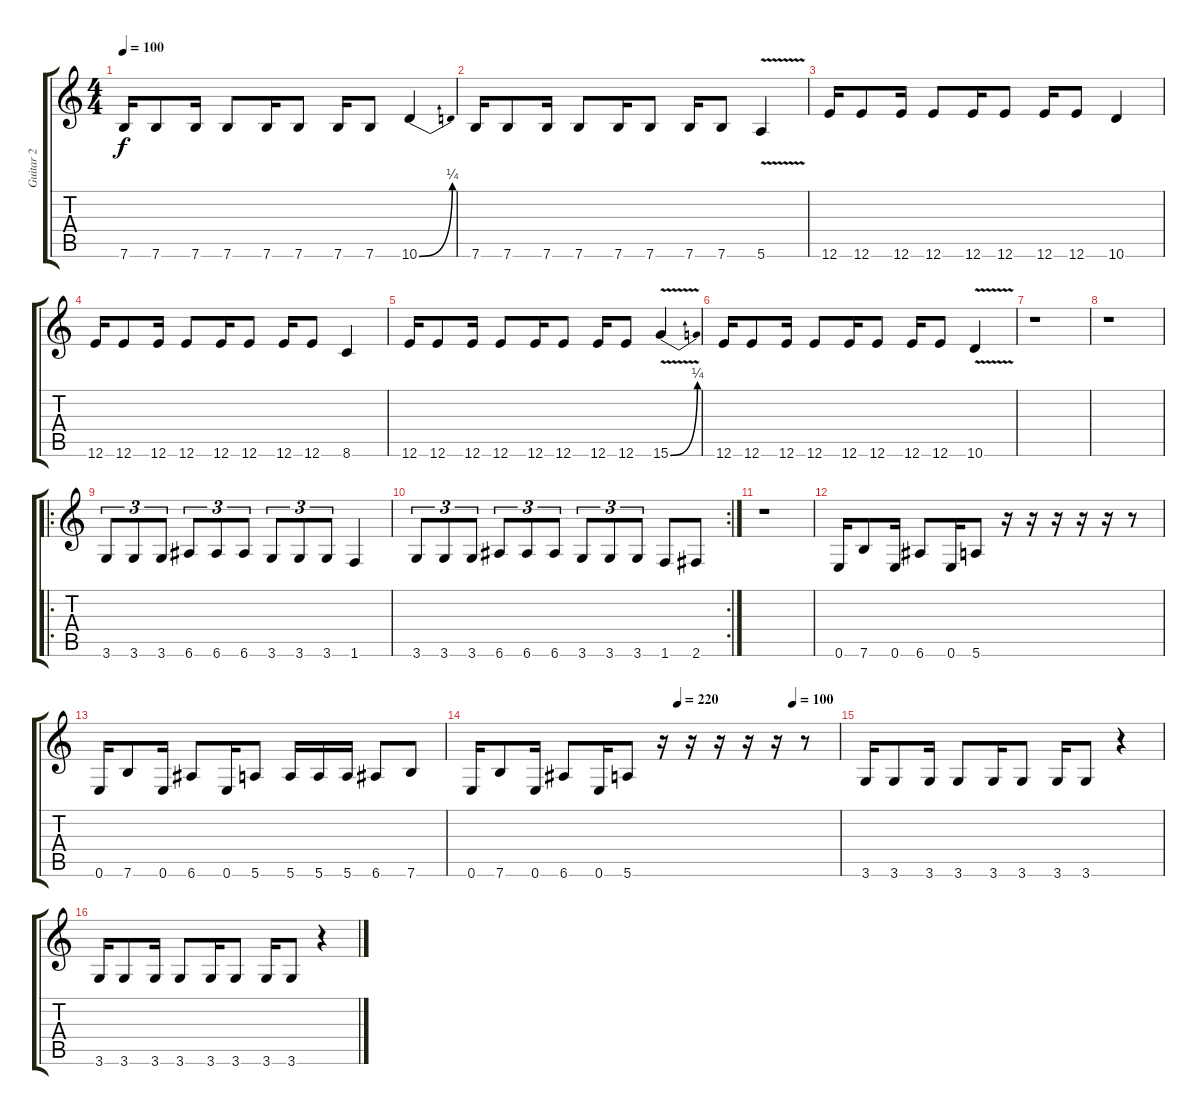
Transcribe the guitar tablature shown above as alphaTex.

\track ("Guitar 2" "Guitar 2") {instrument distortionguitar}
\staff {score tabs}
\tuning (E4 B3 G3 D3 A2 E2) {hide}
\ts (4 4)
\tempo 100
\clef g2
\ks c
7.6.16{dy f} 7.6.8 7.6.16 7.6.8 7.6.16 7.6.8 7.6.16 7.6.8 10.6{be (bend 0 0 60 1)}.4 |
7.6.16 7.6.8 7.6.16 7.6.8 7.6.16 7.6.8 7.6.16 7.6.8 5.6{v}.4 |
12.6.16 12.6.8 12.6.16 12.6.8 12.6.16 12.6.8 12.6.16 12.6.8 10.6.4 |
12.6.16 12.6.8 12.6.16 12.6.8 12.6.16 12.6.8 12.6.16 12.6.8 8.6.4 |
12.6.16 12.6.8 12.6.16 12.6.8 12.6.16 12.6.8 12.6.16 12.6.8 15.6{be (bend 0 0 60 1) v}.4 |
12.6.16 12.6.8 12.6.16 12.6.8 12.6.16 12.6.8 12.6.16 12.6.8 10.6{v}.4 |
r.1 |
r.1 |
\ro
3.6.8{tu (3 2)} 3.6.8{tu (3 2)} 3.6.8{tu (3 2)} 6.6.8{tu (3 2)} 6.6.8{tu (3 2)} 6.6.8{tu (3 2)} 3.6.8{tu (3 2)} 3.6.8{tu (3 2)} 3.6.8{tu (3 2)} 1.6.4 |
\rc 2
3.6.8{tu (3 2)} 3.6.8{tu (3 2)} 3.6.8{tu (3 2)} 6.6.8{tu (3 2)} 6.6.8{tu (3 2)} 6.6.8{tu (3 2)} 3.6.8{tu (3 2)} 3.6.8{tu (3 2)} 3.6.8{tu (3 2)} 1.6.8 2.6.8 |
r.1 |
0.6.16 7.6.8 0.6.16 6.6.8 0.6.16 5.6.8 r.16 r.16 r.16 r.16 r.16 r.8 |
0.6.16 7.6.8 0.6.16 6.6.8 0.6.16 5.6.8 5.6.16 5.6.16 5.6.16 6.6.8 7.6.8 |
\tempo (220 0.5625)
\tempo (100 0.875)
0.6.16 7.6.8 0.6.16 6.6.8 0.6.16 5.6.8 r.16 r.16 r.16 r.16 r.16 r.8 |
3.6.16 3.6.8 3.6.16 3.6.8 3.6.16 3.6.8 3.6.16 3.6.8 r.4 |
3.6.16 3.6.8 3.6.16 3.6.8 3.6.16 3.6.8 3.6.16 3.6.8 r.4
